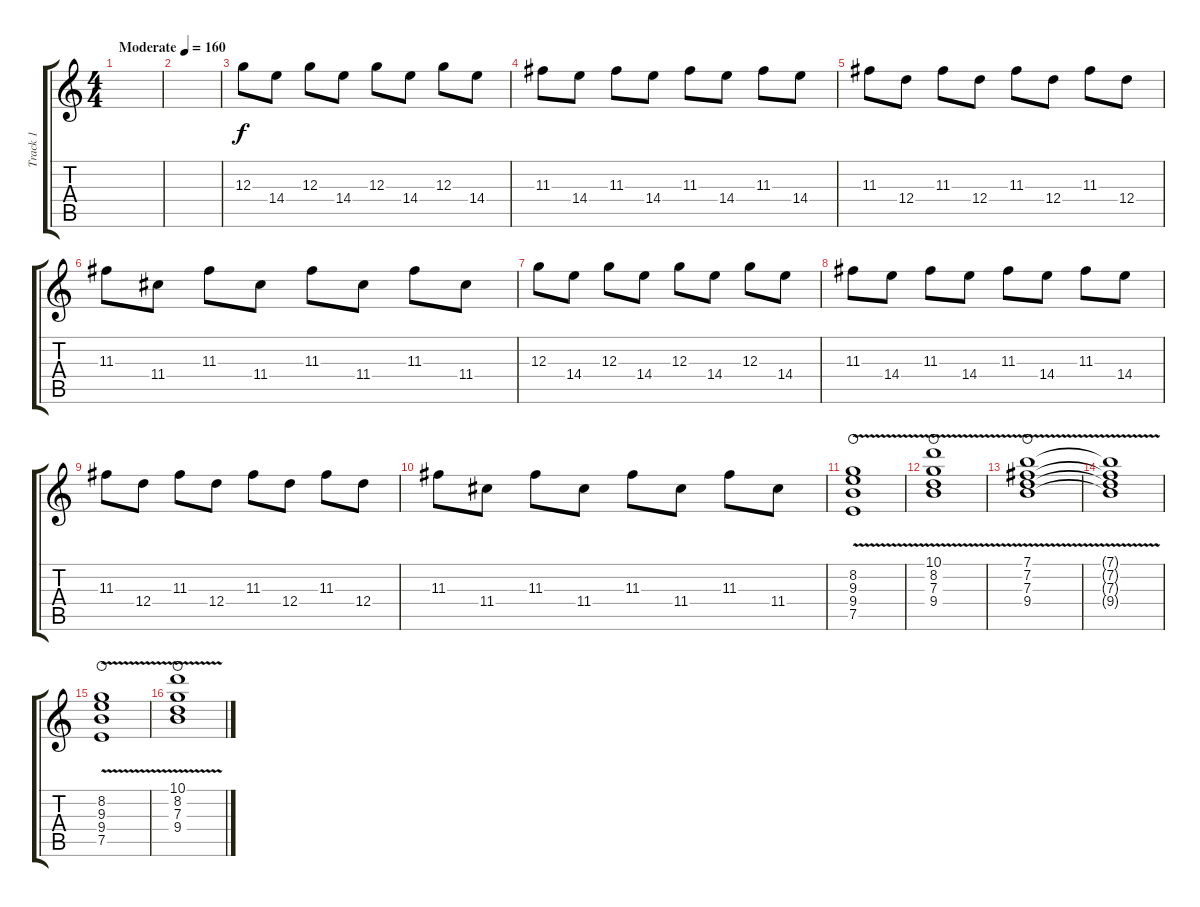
\track ("Track 1" "Track 1") {instrument distortionguitar}
\staff {score tabs}
\tuning (E4 B3 G3 D3 A2 E2) {hide}
\ts (4 4)
\tempo (160 "Moderate")
\clef g2
\ks c
|
|
12.3.8 14.4.8 12.3.8 14.4.8 12.3.8 14.4.8 12.3.8 14.4.8 |
11.3.8 14.4.8 11.3.8 14.4.8 11.3.8 14.4.8 11.3.8 14.4.8 |
11.3.8 12.4.8 11.3.8 12.4.8 11.3.8 12.4.8 11.3.8 12.4.8 |
11.3.8 11.4.8 11.3.8 11.4.8 11.3.8 11.4.8 11.3.8 11.4.8 |
12.3.8 14.4.8 12.3.8 14.4.8 12.3.8 14.4.8 12.3.8 14.4.8 |
11.3.8 14.4.8 11.3.8 14.4.8 11.3.8 14.4.8 11.3.8 14.4.8 |
11.3.8 12.4.8 11.3.8 12.4.8 11.3.8 12.4.8 11.3.8 12.4.8 |
11.3.8 11.4.8 11.3.8 11.4.8 11.3.8 11.4.8 11.3.8 11.4.8 |
(8.2{v} 9.3 9.4 7.5).1{waho} |
(10.1 8.2 7.3 9.4{v}).1{waho} |
(7.1 7.2 7.3 9.4{v}).1{waho} |
(7.1{t} 7.2{t} 7.3{t} 9.4{t}).1 |
(8.2{v} 9.3 9.4 7.5).1{waho} |
(10.1 8.2 7.3 9.4{v}).1{waho}
